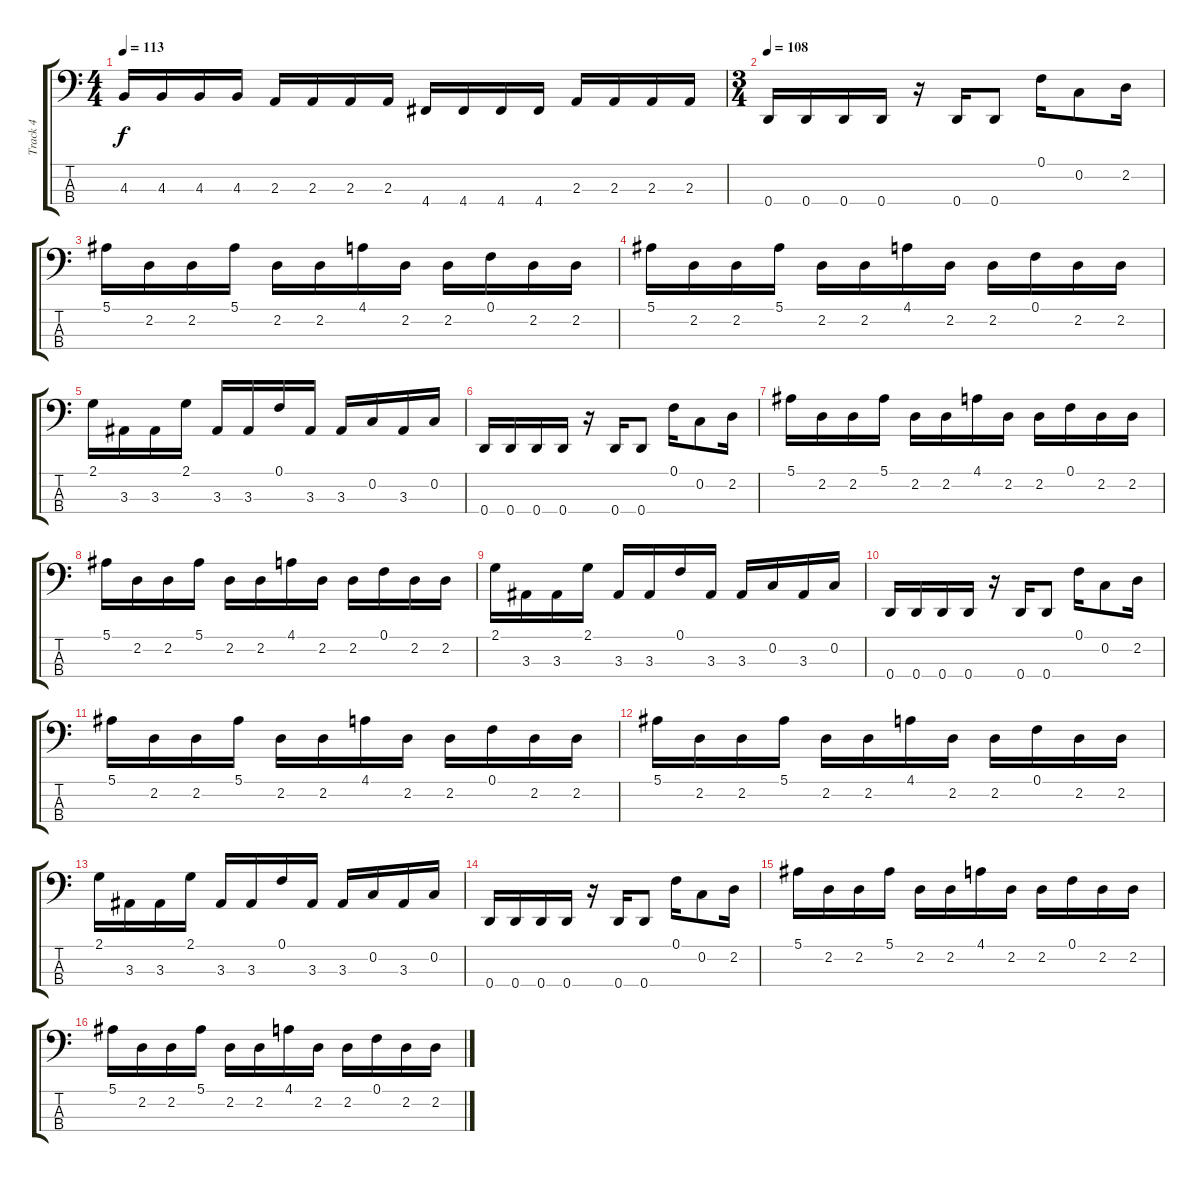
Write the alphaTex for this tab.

\track ("Track 4" "Track 4") {instrument electricbassfinger}
\staff {score tabs}
\tuning (F2 C2 G1 D1) {hide}
\ts (4 4)
\tempo 113
\clef f4
\ks c
4.3.16{dy f} 4.3.16 4.3.16 4.3.16 2.3.16 2.3.16 2.3.16 2.3.16 4.4.16 4.4.16 4.4.16 4.4.16 2.3.16 2.3.16 2.3.16 2.3.16 |
\ts (3 4)
\tempo 108
0.4.16 0.4.16 0.4.16 0.4.16 r.16 0.4.16 0.4.8 0.1.16 0.2.8 2.2.16 |
5.1.16 2.2.16 2.2.16 5.1.16 2.2.16 2.2.16 4.1.16 2.2.16 2.2.16 0.1.16 2.2.16 2.2.16 |
5.1.16 2.2.16 2.2.16 5.1.16 2.2.16 2.2.16 4.1.16 2.2.16 2.2.16 0.1.16 2.2.16 2.2.16 |
2.1.16 3.3.16 3.3.16 2.1.16 3.3.16 3.3.16 0.1.16 3.3.16 3.3.16 0.2.16 3.3.16 0.2.16 |
0.4.16 0.4.16 0.4.16 0.4.16 r.16 0.4.16 0.4.8 0.1.16 0.2.8 2.2.16 |
5.1.16 2.2.16 2.2.16 5.1.16 2.2.16 2.2.16 4.1.16 2.2.16 2.2.16 0.1.16 2.2.16 2.2.16 |
5.1.16 2.2.16 2.2.16 5.1.16 2.2.16 2.2.16 4.1.16 2.2.16 2.2.16 0.1.16 2.2.16 2.2.16 |
2.1.16 3.3.16 3.3.16 2.1.16 3.3.16 3.3.16 0.1.16 3.3.16 3.3.16 0.2.16 3.3.16 0.2.16 |
0.4.16 0.4.16 0.4.16 0.4.16 r.16 0.4.16 0.4.8 0.1.16 0.2.8 2.2.16 |
5.1.16 2.2.16 2.2.16 5.1.16 2.2.16 2.2.16 4.1.16 2.2.16 2.2.16 0.1.16 2.2.16 2.2.16 |
5.1.16 2.2.16 2.2.16 5.1.16 2.2.16 2.2.16 4.1.16 2.2.16 2.2.16 0.1.16 2.2.16 2.2.16 |
2.1.16 3.3.16 3.3.16 2.1.16 3.3.16 3.3.16 0.1.16 3.3.16 3.3.16 0.2.16 3.3.16 0.2.16 |
0.4.16 0.4.16 0.4.16 0.4.16 r.16 0.4.16 0.4.8 0.1.16 0.2.8 2.2.16 |
5.1.16 2.2.16 2.2.16 5.1.16 2.2.16 2.2.16 4.1.16 2.2.16 2.2.16 0.1.16 2.2.16 2.2.16 |
5.1.16 2.2.16 2.2.16 5.1.16 2.2.16 2.2.16 4.1.16 2.2.16 2.2.16 0.1.16 2.2.16 2.2.16
